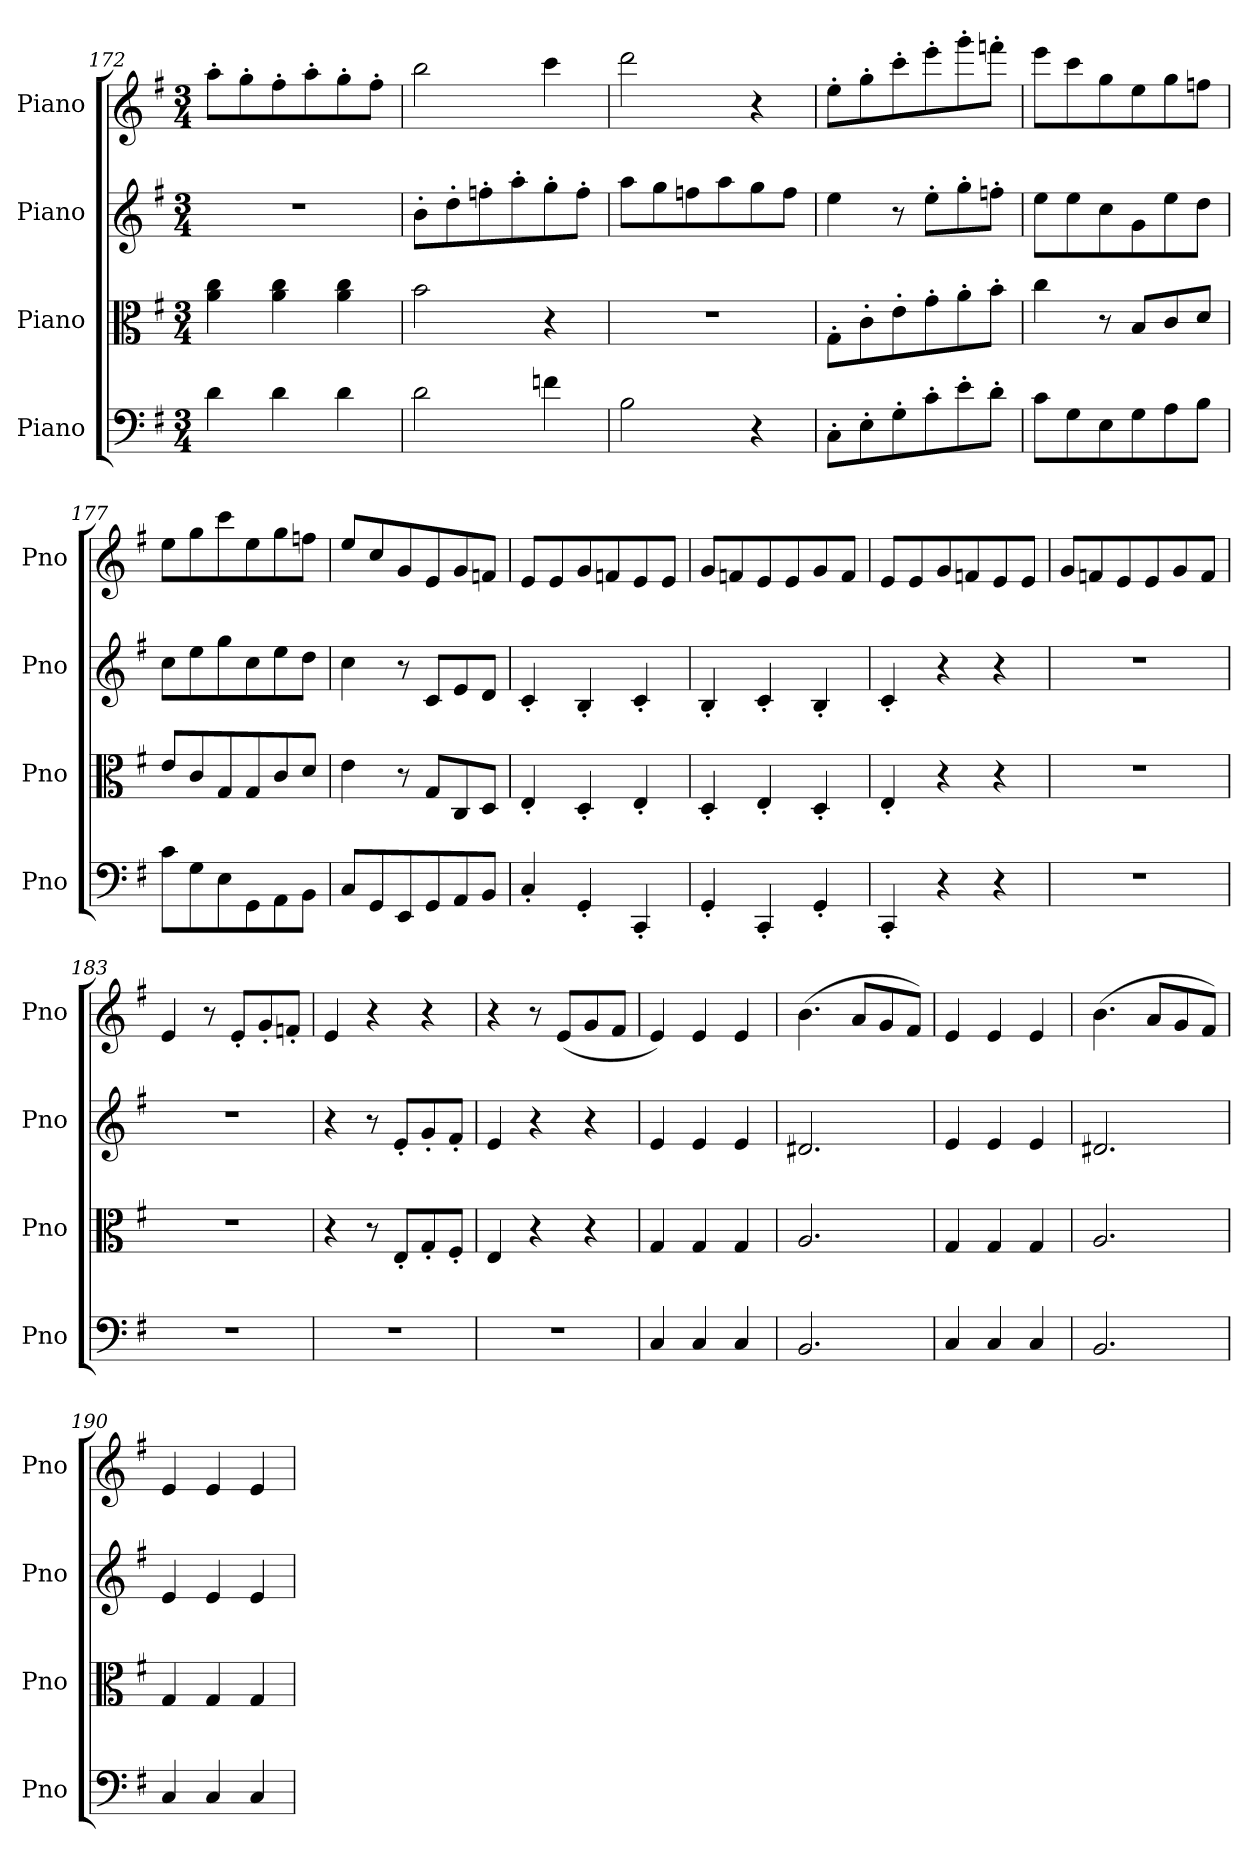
**kern	**kern	**kern	**kern
*part4	*part3	*part2	*part1
*staff4	*staff3	*staff2	*staff1
*I"Piano	*I"Piano	*I"Piano	*I"Piano
*I'Pno	*I'Pno	*I'Pno	*I'Pno
*clefF4	*clefC3	*clefG2	*clefG2
*k[f#]	*k[f#]	*k[f#]	*k[f#]
*M3/4	*M3/4	*M3/4	*M3/4
=172	=172	=172	=172
4d\	4a\ 4cc\	2.r	8aa'\L
.	.	.	8gg'\
4d\	4a\ 4cc\	.	8ff#'\
.	.	.	8aa'\
4d\	4a\ 4cc\	.	8gg'\
.	.	.	8ff#'\J
=173	=173	=173	=173
2d\	2b\	8b'\L	2bb\
.	.	8dd'\	.
.	.	8ffn'\	.
.	.	8aa'\	.
4fn\	4r	8gg'\	4ccc\
.	.	8ff'\J	.
=174	=174	=174	=174
2B\	2.r	8aa\L	2ddd\
.	.	8gg\	.
.	.	8ffn\	.
.	.	8aa\	.
4r	.	8gg\	4r
.	.	8ff\J	.
!!LO:LB:g=z
=175	=175	=175	=175
8C'\L	8G'\L	4ee\	8ee'\L
8E'\	8c'\	.	8gg'\
8G'\	8e'\	8r	8ccc'\
8c'\	8g'\	8ee'\L	8eee'\
8e'\	8a'\	8gg'\	8ggg'\
8d'\J	8b'\J	8ffn'\J	8fffn'\J
=176	=176	=176	=176
8c\L	4cc\	8ee\L	8eee\L
8G\	.	8ee\	8ccc\
8E\	8r	8cc\	8gg\
8G\	8B/L	8g\	8ee\
8A\	8c/	8ee\	8gg\
8B\J	8d/J	8dd\J	8ffn\J
=177	=177	=177	=177
8c\L	8e/L	8cc\L	8ee\L
8G\	8c/	8ee\	8gg\
8E\	8G/	8gg\	8ccc\
8GG\	8G/	8cc\	8ee\
8AA\	8c/	8ee\	8gg\
8BB\J	8d/J	8dd\J	8ffn\J
=178	=178	=178	=178
8C/L	4e\	4cc\	8ee/L
8GG/	.	.	8cc/
8EE/	8r	8r	8g/
8GG/	8G/L	8c/L	8e/
8AA/	8C/	8e/	8g/
8BB/J	8D/J	8d/J	8fn/J
=179	=179	=179	=179
4C'/	4E'/	4c'/	8e/L
.	.	.	8e/
4GG'/	4D'/	4B'/	8g/
.	.	.	8fn/
4CC'/	4E'/	4c'/	8e/
.	.	.	8e/J
=180	=180	=180	=180
4GG'/	4D'/	4B'/	8g/L
.	.	.	8fn/
4CC'/	4E'/	4c'/	8e/
.	.	.	8e/
4GG'/	4D'/	4B'/	8g/
.	.	.	8f/J
=181	=181	=181	=181
4CC'/	4E'/	4c'/	8e/L
.	.	.	8e/
4r	4r	4r	8g/
.	.	.	8fn/
4r	4r	4r	8e/
.	.	.	8e/J
=182	=182	=182	=182
2.r	2.r	2.r	8g/L
.	.	.	8fn/
.	.	.	8e/
.	.	.	8e/
.	.	.	8g/
.	.	.	8f/J
=183	=183	=183	=183
2.r	2.r	2.r	4e/
.	.	.	8r
.	.	.	8e'/L
.	.	.	8g'/
.	.	.	8fn'/J
!!LO:PB:g=z
=184	=184	=184	=184
2.r	4r	4r	4e/
.	8r	8r	4r
.	8E'/L	8e'/L	.
.	8G'/	8g'/	4r
.	8F#'/J	8f#'/J	.
=185	=185	=185	=185
2.r	4E/	4e/	4r
.	4r	4r	8r
.	.	.	(8e/L
.	4r	4r	8g/
.	.	.	8f#/J
=186	=186	=186	=186
4C/	4G/	4e/	4e/)
4C/	4G/	4e/	4e/
4C/	4G/	4e/	4e/
=187	=187	=187	=187
2.BB/	2.A/	2.d#X/	(4.b\
.	.	.	8a/L
.	.	.	8g/
.	.	.	8f#/J)
=188	=188	=188	=188
4C/	4G/	4e/	4e/
4C/	4G/	4e/	4e/
4C/	4G/	4e/	4e/
=189	=189	=189	=189
2.BB/	2.A/	2.d#X/	(4.b\
.	.	.	8a/L
.	.	.	8g/
.	.	.	8f#/J)
=190	=190	=190	=190
4C/	4G/	4e/	4e/
4C/	4G/	4e/	4e/
4C/	4G/	4e/	4e/
=	=	=	=
*-	*-	*-	*-
